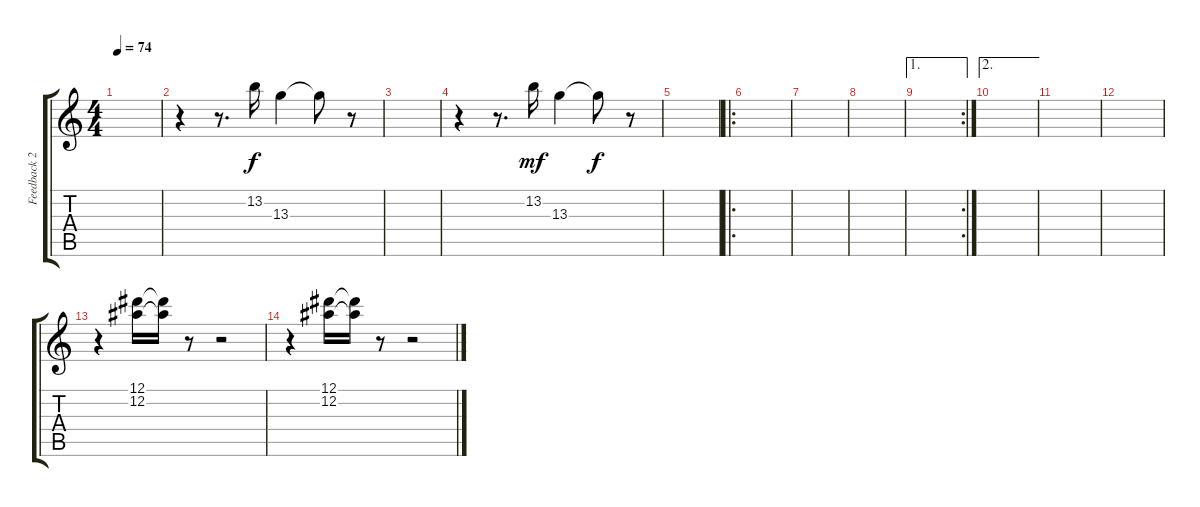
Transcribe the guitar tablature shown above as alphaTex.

\track ("Feedback 2" "Feedback 2") {instrument distortionguitar}
\staff {score tabs}
\tuning (Eb4 Bb3 Gb3 Db3 Ab2 Eb2) {hide}
\ts (4 4)
\tempo 74
\clef g2
\ks c
|
r.4{volume 6} r.8{d} 13.2.16{volume 16} 13.3.4 13.3{t}.8{dy f} r.8 |
|
r.4{volume 6} r.8{d} 13.2.16{dy mf volume 16} 13.3.4 13.3{t}.8{dy f} r.8 |
|
\ro
|
|
|
\ae 1
\rc 2
|
\ae 2
|
|
|
r.4 (12.1 12.2).16 (12.1{t} 12.2{t}).16 r.8 r.2 |
r.4 (12.1 12.2).16 (12.1{t} 12.2{t}).16 r.8 r.2
